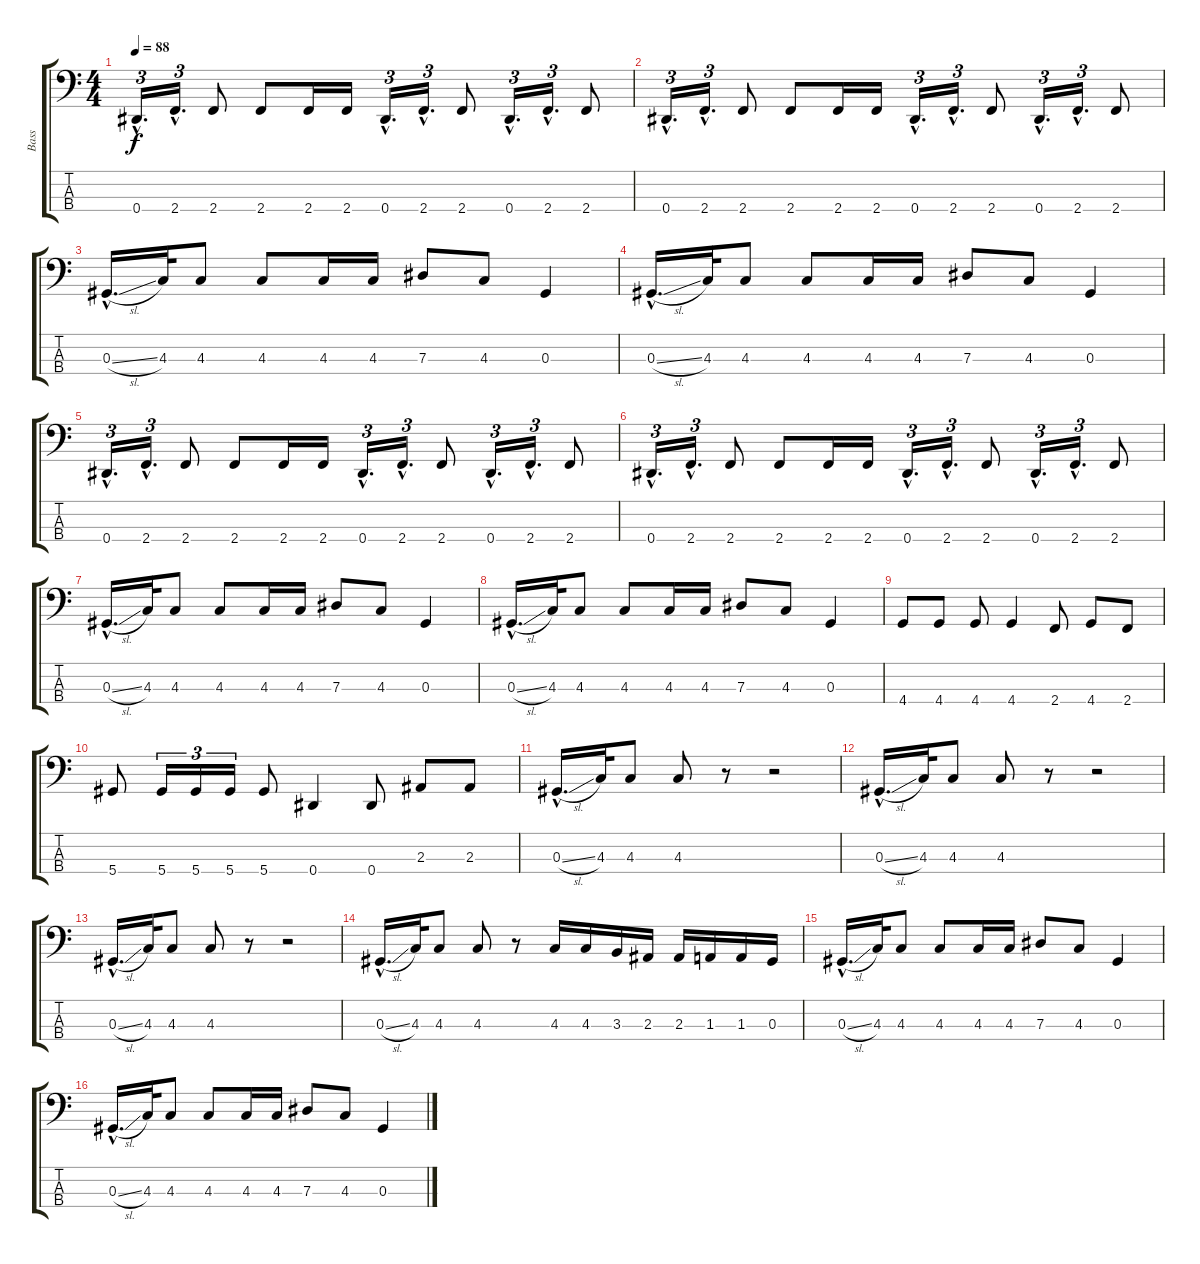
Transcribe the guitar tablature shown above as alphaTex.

\track ("Bass" "Bass") {instrument electricbasspick}
\staff {score tabs}
\tuning (Gb2 Db2 Ab1 Eb1) {hide}
\ts (4 4)
\tempo 88
\clef f4
\ks c
0.4{hac}.16{d tu (3 2) dy f} 2.4{hac}.16{d tu (3 2)} 2.4.8 2.4.8 2.4.16 2.4.16 0.4{hac}.16{d tu (3 2)} 2.4{hac}.16{d tu (3 2)} 2.4.8 0.4{hac}.16{d tu (3 2)} 2.4{hac}.16{d tu (3 2)} 2.4.8 |
0.4{hac}.16{d tu (3 2)} 2.4{hac}.16{d tu (3 2)} 2.4.8 2.4.8 2.4.16 2.4.16 0.4{hac}.16{d tu (3 2)} 2.4{hac}.16{d tu (3 2)} 2.4.8 0.4{hac}.16{d tu (3 2)} 2.4{hac}.16{d tu (3 2)} 2.4.8 |
0.3{sl hac}.16{d} 4.3.32 4.3.8 4.3.8 4.3.16 4.3.16 7.3.8 4.3.8 0.3.4 |
0.3{sl hac}.16{d} 4.3.32 4.3.8 4.3.8 4.3.16 4.3.16 7.3.8 4.3.8 0.3.4 |
0.4{hac}.16{d tu (3 2)} 2.4{hac}.16{d tu (3 2)} 2.4.8 2.4.8 2.4.16 2.4.16 0.4{hac}.16{d tu (3 2)} 2.4{hac}.16{d tu (3 2)} 2.4.8 0.4{hac}.16{d tu (3 2)} 2.4{hac}.16{d tu (3 2)} 2.4.8 |
0.4{hac}.16{d tu (3 2)} 2.4{hac}.16{d tu (3 2)} 2.4.8 2.4.8 2.4.16 2.4.16 0.4{hac}.16{d tu (3 2)} 2.4{hac}.16{d tu (3 2)} 2.4.8 0.4{hac}.16{d tu (3 2)} 2.4{hac}.16{d tu (3 2)} 2.4.8 |
0.3{sl hac}.16{d} 4.3.32 4.3.8 4.3.8 4.3.16 4.3.16 7.3.8 4.3.8 0.3.4 |
0.3{sl hac}.16{d} 4.3.32 4.3.8 4.3.8 4.3.16 4.3.16 7.3.8 4.3.8 0.3.4 |
4.4.8 4.4.8 4.4.8 4.4.4 2.4.8 4.4.8 2.4.8 |
5.4.8 5.4.16{tu (3 2)} 5.4.16{tu (3 2)} 5.4.16{tu (3 2)} 5.4.8 0.4.4 0.4.8 2.3.8 2.3.8 |
0.3{sl hac}.16{d} 4.3.32 4.3.8 4.3.8 r.8 r.2 |
0.3{sl hac}.16{d} 4.3.32 4.3.8 4.3.8 r.8 r.2 |
0.3{sl hac}.16{d} 4.3.32 4.3.8 4.3.8 r.8 r.2 |
0.3{sl hac}.16{d} 4.3.32 4.3.8 4.3.8 r.8 4.3.16 4.3.16 3.3.16 2.3.16 2.3.16 1.3.16 1.3.16 0.3.16 |
0.3{sl hac}.16{d} 4.3.32 4.3.8 4.3.8 4.3.16 4.3.16 7.3.8 4.3.8 0.3.4 |
0.3{sl hac}.16{d} 4.3.32 4.3.8 4.3.8 4.3.16 4.3.16 7.3.8 4.3.8 0.3.4
